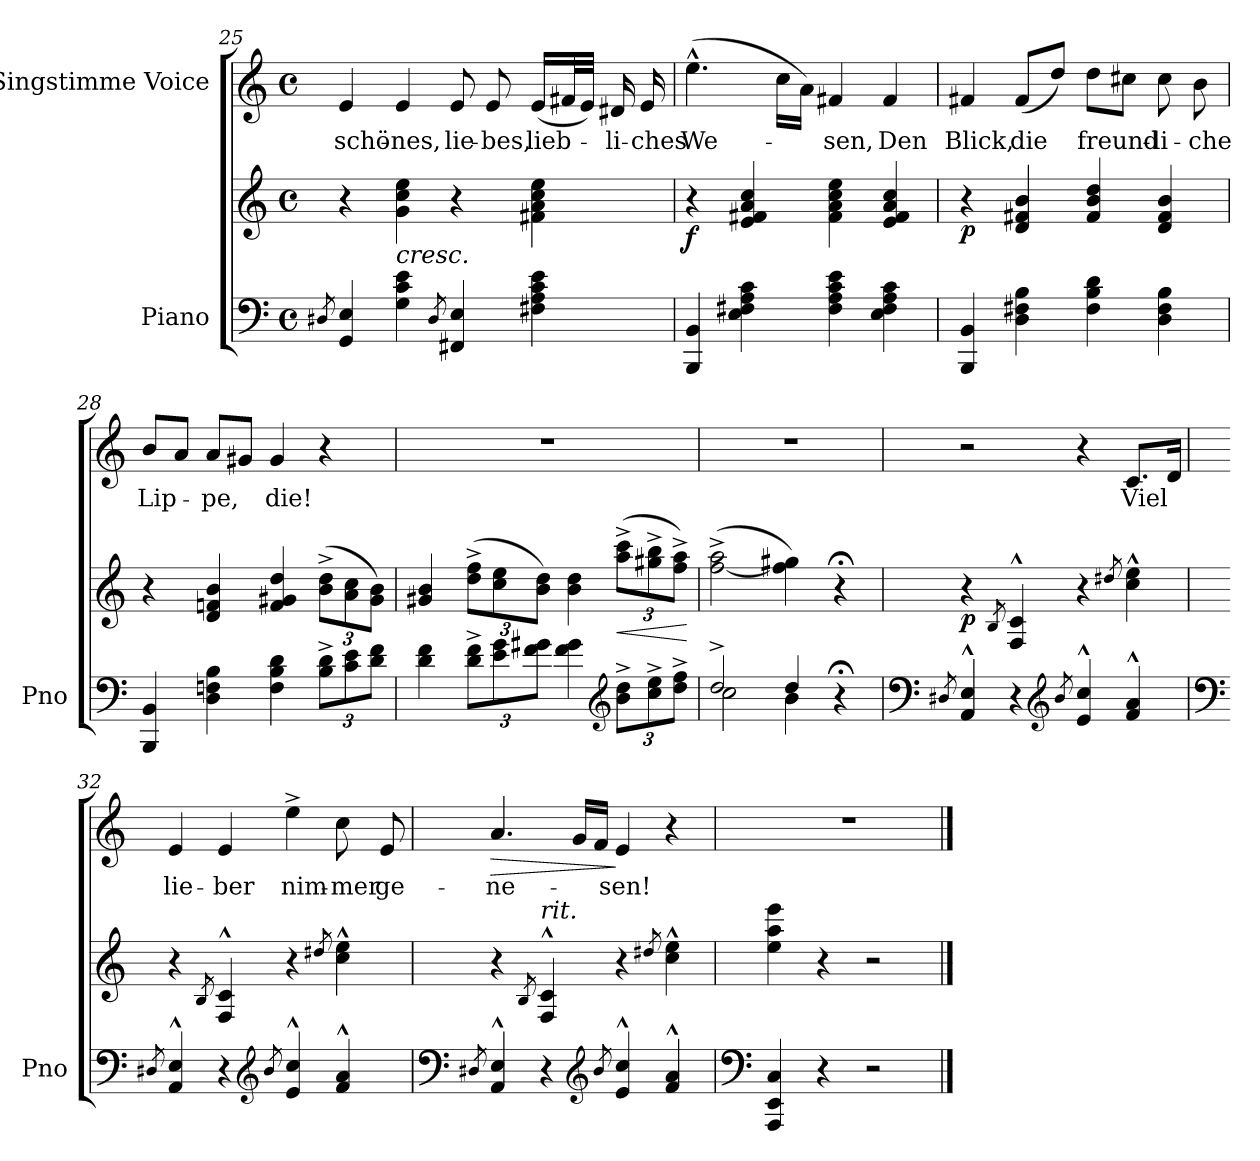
**kern	**kern	**dynam	**kern	**text	**dynam
*part2	*part2	*part2	*part1	*part1	*part1
*staff3	*staff2	*staff2/3	*staff1	*staff1	*staff1
*I"Piano	*	*	*I"Singstimme Voice	*	*
*I'Pno	*	*	*	*	*
*clefF4	*clefG2	*	*clefG2	*	*
*k[]	*k[]	*	*k[]	*	*
*M4/4	*M4/4	*	*M4/4	*	*
*met(c)	*met(c)	*	*met(c)	*	*
=25	=25	=25	=25	=25	=25
8qD#X/	.	.	.	.	.
4GG/ 4E/	4r	.	4e/	schö-	.
!	!LO:TX:b:i:t=cresc.	!	!	!	!
4G\ 4c\ 4e\	4g\ 4cc\ 4ee\	.	4e/	-nes,	.
8qD#/	.	.	.	.	.
4FF#X/ 4E/	4r	.	8e/	lie-	.
.	.	.	8e/	-bes,	.
4F#X\ 4A\ 4c\ 4e\	4f#X\ 4a\ 4cc\ 4ee\	.	(16e/LL	lieb-	.
.	.	.	32f#X/L	.	.
.	.	.	32e/JJJ)	.	.
.	.	.	16d#X/	-li-	.
.	.	.	16e/	-ches	.
=26	=26	=26	=26	=26	=26
!	!	!LO:DY:b	!	!	!
4BBB/ 4BB/	4r	f	(4.ee^^\	We-	.
4E\ 4F#X\ 4A\ 4c\	4e/ 4f#X/ 4a/ 4cc/	.	.	.	.
.	.	.	16cc\LL	.	.
.	.	.	16a\JJ)	.	.
4F#\ 4A\ 4c\ 4e\	4f#\ 4a\ 4cc\ 4ee\	.	4f#X/	-sen,	.
4E\ 4F#\ 4A\ 4c\	4e/ 4f#/ 4a/ 4cc/	.	4f#/	Den	.
=27	=27	=27	=27	=27	=27
!	!	!LO:DY:b	!	!	!
4BBB/ 4BB/	4r	p	4f#X/	Blick,	.
4D\ 4F#X\ 4B\	4d/ 4f#X/ 4b/	.	(8f#/L	die	.
.	.	.	8dd/J)	.	.
4F#\ 4B\ 4d\	4f#/ 4b/ 4dd/	.	8dd\L	freund-	.
.	.	.	8cc#X\J	.	.
4D\ 4F#\ 4B\	4d/ 4f#/ 4b/	.	8cc#\	-li-	.
.	.	.	8b\	-che	.
=28	=28	=28	=28	=28	=28
4BBB/ 4BB/	4r	.	8b/L	Lip-	.
.	.	.	8a/J	.	.
4D\ 4Fn\ 4B\	4d/ 4fn/ 4b/	.	8a/L	-pe,	.
.	.	.	8g#X/J	.	.
4F\ 4B\ 4d\	4f/ 4g#X/ 4dd/	.	4g#/	die!	.
*Xbrackettup	*Xbrackettup	*	*	*	*
12B\^ 12d\^L	(12b\^ 12dd\^L	.	4r	.	.
12c\ 12e\	12a\ 12cc\	.	.	.	.
12d\ 12f\J	12g#\ 12b\J)	.	.	.	.
=29	=29	=29	=29	=29	=29
4d\ 4f\	4g#X/ 4b/	.	1r	.	.
12d\^ 12f\^L	(12dd\^ 12ff\^L	.	.	.	.
12e\ 12g\	12cc\ 12ee\	.	.	.	.
12f\ 12g#X\J	12b\ 12dd\J)	.	.	.	.
4f\ 4g#\	4b\ 4dd\	.	.	.	.
*clefG2	*	*	*	*	*
!	!	!LO:HP:b	!	!	!
12b\^ 12dd\^L	(12aa\^ 12ccc\^L	<	.	.	.
12cc\^ 12ee\^	12gg#X\^ 12bb\^	.	.	.	.
12dd\^ 12ff\^J	12ff\^ 12aa\^J)	.	.	.	.
.	.	[	.	.	.
=30	=30	=30	=30	=30	=30
*^	*	*	*	*	*
2dd^/	2cc\	(>[2ff\^ 2aa\^	.	1r	.	.
4dd/	4b\	4ff\] 4gg#X\)	.	.	.	.
4r;<	4ryy	4r;<	.	.	.	.
*v	*v	*	*	*	*	*
=31	=31	=31	=31	=31	=31
*clefF4	*	*	*	*	*
8qD#X/	.	.	.	.	.
!	!	!LO:DY:b	!	!	!
4AA/^^ 4E/^^	4r	p	2r	.	.
.	8qB/	.	.	.	.
4r	4F/^^ 4c/^^	.	.	.	.
*clefG2	*	*	*	*	*
8qb/	.	.	.	.	.
4e/^^ 4cc/^^	4r	.	4r	.	.
.	8qdd#X/	.	.	.	.
4f/^^ 4a/^^	4cc\^^ 4ee\^^	.	8.c/L	Viel	.
.	.	.	16d/Jk	.	.
=32	=32	=32	=32	=32	=32
*clefF4	*	*	*	*	*
8qD#X/	.	.	.	.	.
4AA/^^ 4E/^^	4r	.	4e/	lie-	.
.	8qB/	.	.	.	.
4r	4F/^^ 4c/^^	.	4e/	-ber	.
*clefG2	*	*	*	*	*
8qb/	.	.	.	.	.
4e/^^ 4cc/^^	4r	.	4ee^\	nim-	.
.	8qdd#X/	.	.	.	.
4f/^^ 4a/^^	4cc\^^ 4ee\^^	.	8cc\	-mer	.
.	.	.	8e/	ge-	.
=33	=33	=33	=33	=33	=33
*clefF4	*	*	*	*	*
8qD#X/	.	.	.	.	.
!	!	!	!	!	!LO:HP:b
4AA/^^ 4E/^^	4r	.	4.a/	-ne-	>
.	8qB/	.	.	.	.
!	!LO:TX:i:t=rit.	!	!	!	!
4r	4F/^^ 4c/^^	.	.	.	.
.	.	.	16g/LL	.	.
.	.	.	16f/JJ	.	.
*clefG2	*	*	*	*	*
8qb/	.	.	.	.	.
4e/^^ 4cc/^^	4r	.	4e/	-sen!	]
.	8qdd#X/	.	.	.	.
4f/^^ 4a/^^	4cc\^^ 4ee\^^	.	4r	.	.
=34	=34	=34	=34	=34	=34
*clefF4	*	*	*	*	*
4AAA/ 4EE/ 4C/	4ee\ 4aa\ 4eee\	.	1r	.	.
4r	4r	.	.	.	.
2r	2r	.	.	.	.
==	==	==	==	==	==
*-	*-	*-	*-	*-	*-
